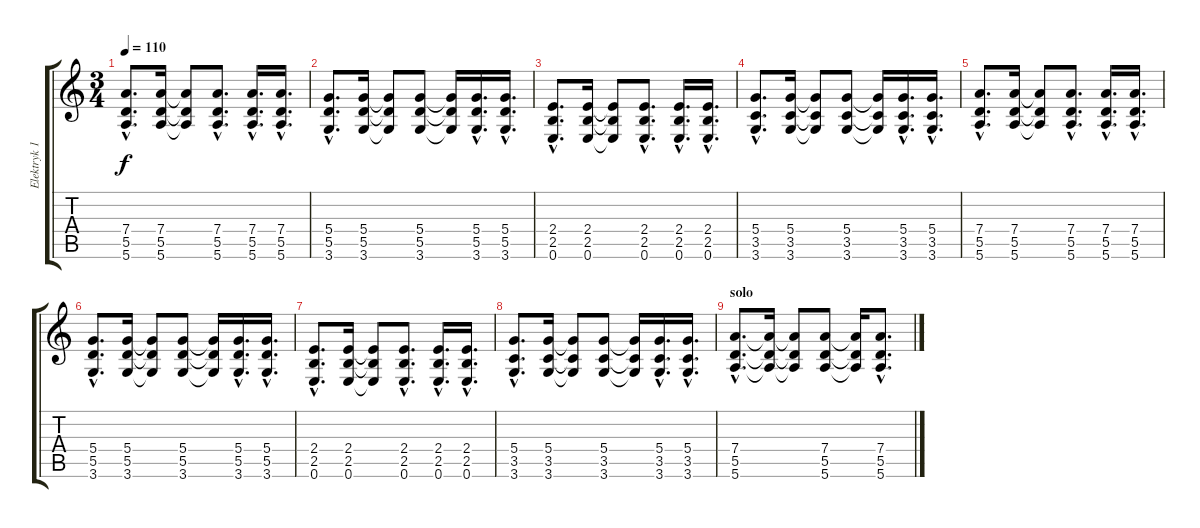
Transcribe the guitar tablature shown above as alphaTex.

\track ("Elektryk 1" "Elektryk 1") {instrument electricguitarclean}
\staff {score tabs}
\tuning (E4 B3 G3 D3 A2 E2) {hide}
\ts (3 4)
\tempo 110
\clef g2
\ks c
(7.4{hac} 5.5{hac} 5.6{hac}).8{d dy f} (7.4 5.5 5.6).16 (7.4{t} 5.5{t} 5.6{t}).8 (7.4{hac} 5.5{hac} 5.6{hac}).8{d} (7.4{hac} 5.5{hac} 5.6{hac}).16{d} (7.4{hac} 5.5{hac} 5.6{hac}).16{d} |
(5.4{hac} 5.5{hac} 3.6{hac}).8{d} (5.4 5.5 3.6).16 (5.4{t} 5.5{t} 3.6{t}).8 (5.4 5.5 3.6).8 (5.4{t} 5.5{t} 3.6{t}).16 (5.4{hac} 5.5{hac} 3.6{hac}).16{d} (5.4{hac} 5.5{hac} 3.6{hac}).16{d} |
(2.4{hac} 2.5{hac} 0.6{hac}).8{d} (2.4 2.5 0.6).16 (2.4{t} 2.5{t} 0.6{t}).8 (2.4{hac} 2.5{hac} 0.6{hac}).8{d} (2.4{hac} 2.5{hac} 0.6{hac}).16{d} (2.4{hac} 2.5{hac} 0.6{hac}).16{d} |
(5.4{hac} 3.5{hac} 3.6{hac}).8{d} (5.4 3.5 3.6).16 (5.4{t} 3.5{t} 3.6{t}).8 (5.4 3.5 3.6).8 (5.4{t} 3.5{t} 3.6{t}).16 (5.4{hac} 3.5{hac} 3.6{hac}).16{d} (5.4{hac} 3.5{hac} 3.6{hac}).16{d} |
(7.4{hac} 5.5{hac} 5.6{hac}).8{d} (7.4 5.5 5.6).16 (7.4{t} 5.5{t} 5.6{t}).8 (7.4{hac} 5.5{hac} 5.6{hac}).8{d} (7.4{hac} 5.5{hac} 5.6{hac}).16{d} (7.4{hac} 5.5{hac} 5.6{hac}).16{d} |
(5.4{hac} 5.5{hac} 3.6{hac}).8{d} (5.4 5.5 3.6).16 (5.4{t} 5.5{t} 3.6{t}).8 (5.4 5.5 3.6).8 (5.4{t} 5.5{t} 3.6{t}).16 (5.4{hac} 5.5{hac} 3.6{hac}).16{d} (5.4{hac} 5.5{hac} 3.6{hac}).16{d} |
(2.4{hac} 2.5{hac} 0.6{hac}).8{d} (2.4 2.5 0.6).16 (2.4{t} 2.5{t} 0.6{t}).8 (2.4{hac} 2.5{hac} 0.6{hac}).8{d} (2.4{hac} 2.5{hac} 0.6{hac}).16{d} (2.4{hac} 2.5{hac} 0.6{hac}).16{d} |
(5.4{hac} 3.5{hac} 3.6{hac}).8{d} (5.4 3.5 3.6).16 (5.4{t} 3.5{t} 3.6{t}).8 (5.4 3.5 3.6).8 (5.4{t} 3.5{t} 3.6{t}).16 (5.4{hac} 3.5{hac} 3.6{hac}).16{d} (5.4{hac} 3.5{hac} 3.6{hac}).16{d} |
\section ("" "solo")
(7.4{hac} 5.5{hac} 5.6{hac}).8{d volume 8} (7.4{t} 5.5{t} 5.6{t}).16 (7.4{t} 5.5{t} 5.6{t}).8 (7.4 5.5 5.6).8 (7.4{t} 5.5{t} 5.6{t}).16 (7.4{hac} 5.5{hac} 5.6{hac}).8{d}
